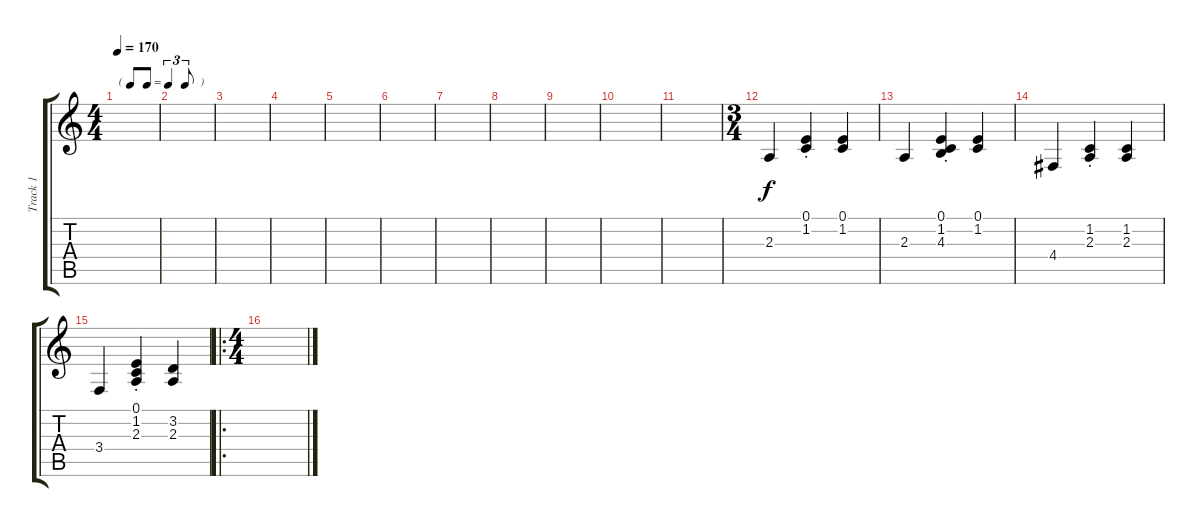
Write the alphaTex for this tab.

\track ("Track 1" "Track 1") {instrument acousticgrandpiano}
\staff {score tabs}
\tuning (E4 B3 G3 D3 A2 E2) {hide}
\ts (4 4)
\tf triplet8th
\tempo 170
\clef g2
\ks c
|
|
|
|
|
|
|
|
|
|
|
\ts (3 4)
2.3.4 (0.1{st} 1.2).4 (0.1 1.2).4 |
2.3.4 (0.1 1.2{st} 4.3).4 (0.1 1.2).4 |
4.4.4 (1.2{st} 2.3).4 (1.2 2.3).4 |
3.4.4 (0.1{st} 1.2 2.3).4 (3.2 2.3).4 |
\ro
\ts (4 4)
